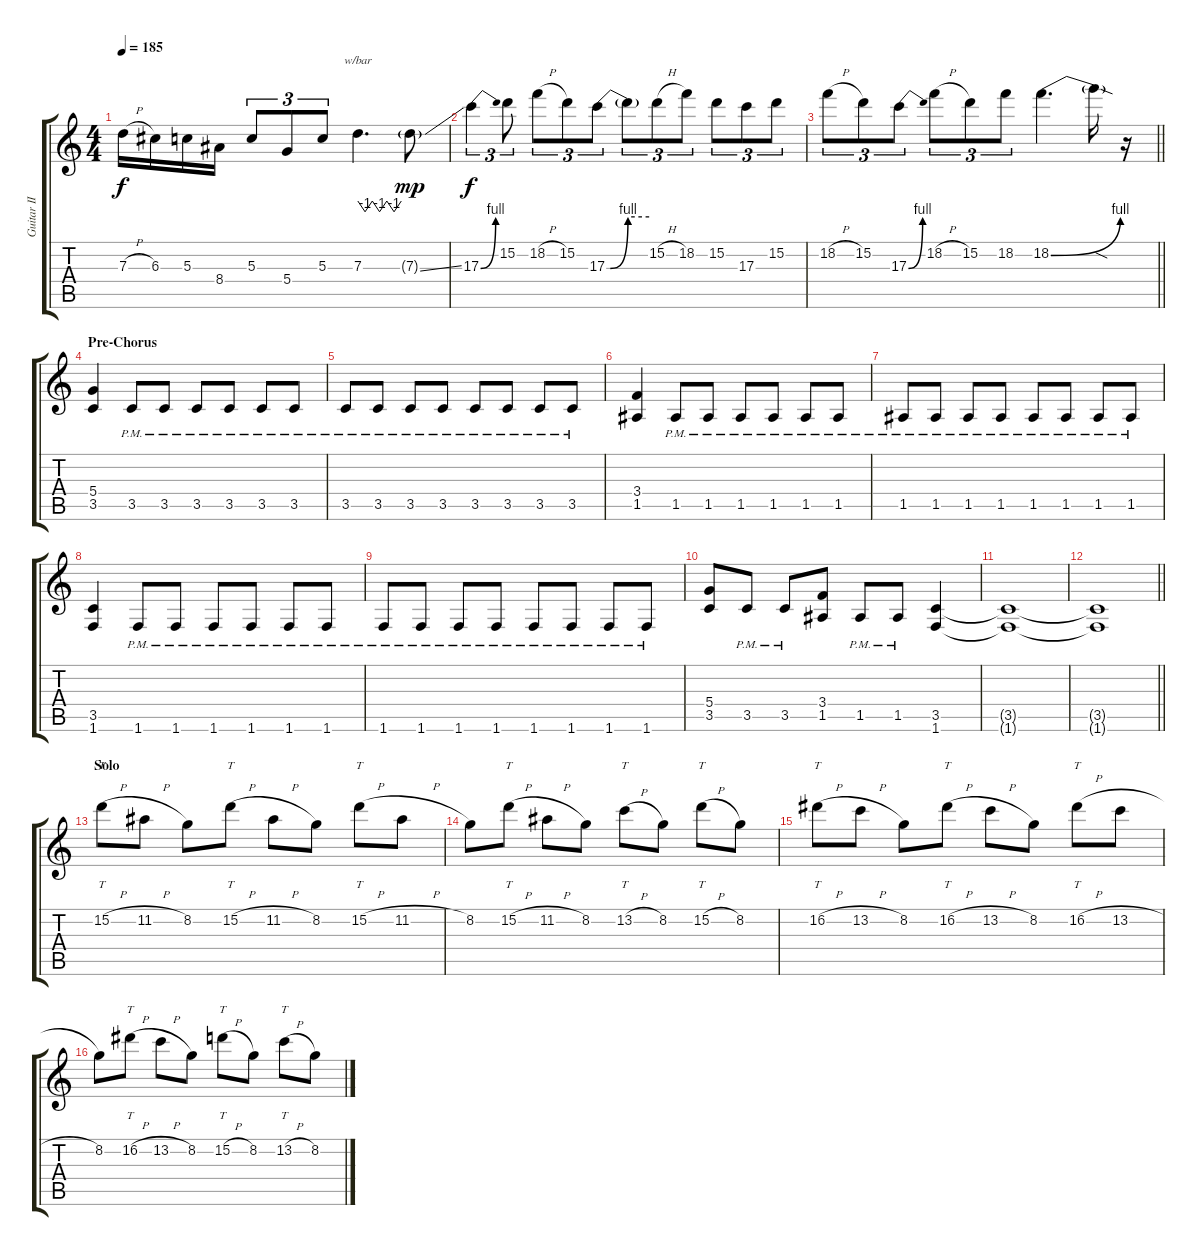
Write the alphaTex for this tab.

\track ("Guitar II" "Guitar II") {instrument overdrivenguitar}
\staff {score tabs}
\tuning (E4 B3 G3 D3 A2 E2) {hide}
\ts (4 4)
\tempo 185
\clef g2
\ks c
7.3{h}.16{dy f} 6.3.16 5.3.16 8.4.16 5.3.8{tu (3 2)} 5.4.8{tu (3 2)} 5.3.8{tu (3 2)} 7.3.4{d tbe (custom default 0 0 10 -4 20 0 30 -4 40 0 50 -4 60 0)} 7.3{ss g}.8{dy mp} |
17.3{be (bend 0 0 60 4)}.4{tu (3 2) dy f} 15.2.8{tu (3 2)} 18.2{h}.8{tu (3 2)} 15.2.8{tu (3 2)} 17.3{be (custom 0 0 5 0 30 4 60 4)}.8{tu (3 2)} 17.3{t}.8{tu (3 2)} 15.2{h}.8{tu (3 2)} 18.2.8{tu (3 2)} 15.2.8{tu (3 2)} 17.3.8{tu (3 2)} 15.2.8{tu (3 2)} |
\barLineRight lightlight
18.2{h}.8{tu (3 2)} 15.2.8{tu (3 2)} 17.3{be (bend 0 0 60 4)}.8{tu (3 2)} 18.2{h}.8{tu (3 2)} 15.2.8{tu (3 2)} 18.2.8{tu (3 2)} 18.2{be (bend 0 0 60 4)}.4{d} 18.2{sod t}.16 r.16 |
\section ("" "Pre-Chorus")
(5.4 3.5).4{volume 14 balance 11} 3.5{pm}.8 3.5{pm}.8 3.5{pm}.8 3.5{pm}.8 3.5{pm}.8 3.5{pm}.8 |
3.5{pm}.8 3.5{pm}.8 3.5{pm}.8 3.5{pm}.8 3.5{pm}.8 3.5{pm}.8 3.5{pm}.8 3.5{pm}.8 |
(3.4 1.5).4 1.5{pm}.8 1.5{pm}.8 1.5{pm}.8 1.5{pm}.8 1.5{pm}.8 1.5{pm}.8 |
1.5{pm}.8 1.5{pm}.8 1.5{pm}.8 1.5{pm}.8 1.5{pm}.8 1.5{pm}.8 1.5{pm}.8 1.5{pm}.8 |
(3.5 1.6).4 1.6{pm}.8 1.6{pm}.8 1.6{pm}.8 1.6{pm}.8 1.6{pm}.8 1.6{pm}.8 |
1.6{pm}.8 1.6{pm}.8 1.6{pm}.8 1.6{pm}.8 1.6{pm}.8 1.6{pm}.8 1.6{pm}.8 1.6{pm}.8 |
(5.4 3.5).8 3.5{pm}.8 3.5{pm}.8 (3.4 1.5).8 1.5{pm}.8 1.5{pm}.8 (3.5 1.6).4 |
(3.5{t} 1.6{t}).1 |
\barLineRight lightlight
(3.5{t} 1.6{t}).1 |
\section ("" "Solo")
15.2{h}.8{tt volume 16 balance 8 instrument overdrivenguitar} 11.2{h}.8 8.2.8 15.2{h}.8{tt} 11.2{h}.8 8.2.8 15.2{h}.8{tt} 11.2{h}.8 |
8.2.8 15.2{h}.8{tt} 11.2{h}.8 8.2.8 13.2{h}.8{tt} 8.2.8 15.2{h}.8{tt} 8.2.8 |
16.2{h}.8{tt} 13.2{h}.8 8.2.8 16.2{h}.8{tt} 13.2{h}.8 8.2.8 16.2{h}.8{tt} 13.2{h}.8 |
8.2.8 16.2{h}.8{tt} 13.2{h}.8 8.2.8 15.2{h}.8{tt} 8.2.8 13.2{h}.8{tt} 8.2.8
